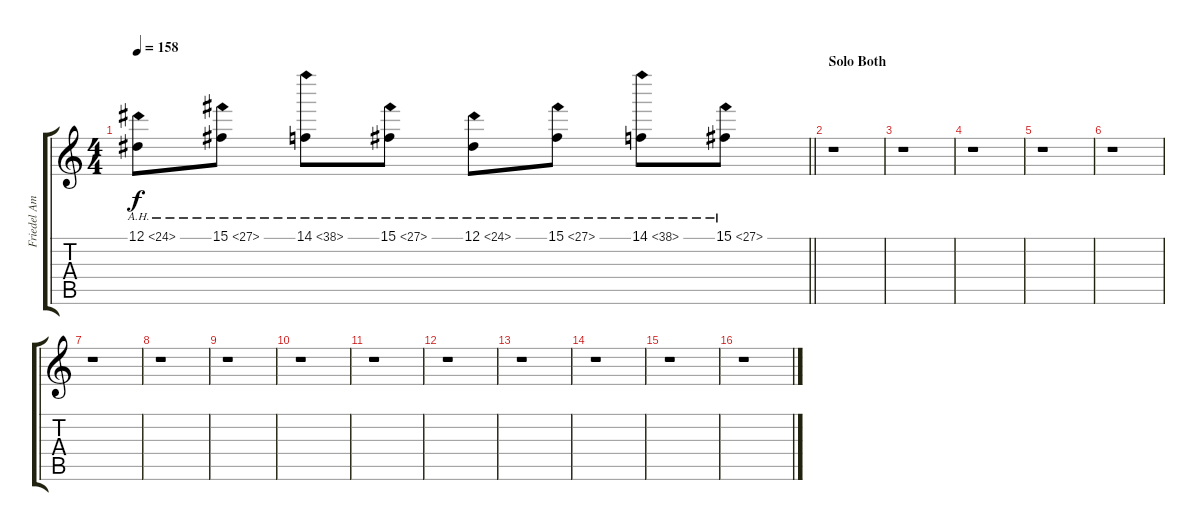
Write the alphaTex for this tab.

\track ("Friedel Amon" "Friedel Am") {instrument stringensemble1}
\staff {score tabs}
\tuning (Eb4 Bb3 Gb3 Db3 Ab2 Eb2) {hide}
\ts (4 4)
\tempo 158
\clef g2
\barLineRight lightlight
\ks c
12.1{ah 12}.8{dy f} 15.1{ah 12}.8 14.1{ah 24}.8 15.1{ah 12}.8 12.1{ah 12}.8 15.1{ah 12}.8 14.1{ah 24}.8 15.1{ah 12}.8 |
\section ("" "Solo Both")
r.1 |
r.1 |
r.1 |
r.1 |
r.1 |
r.1 |
r.1 |
r.1 |
r.1 |
r.1 |
r.1 |
r.1 |
r.1 |
r.1 |
r.1
